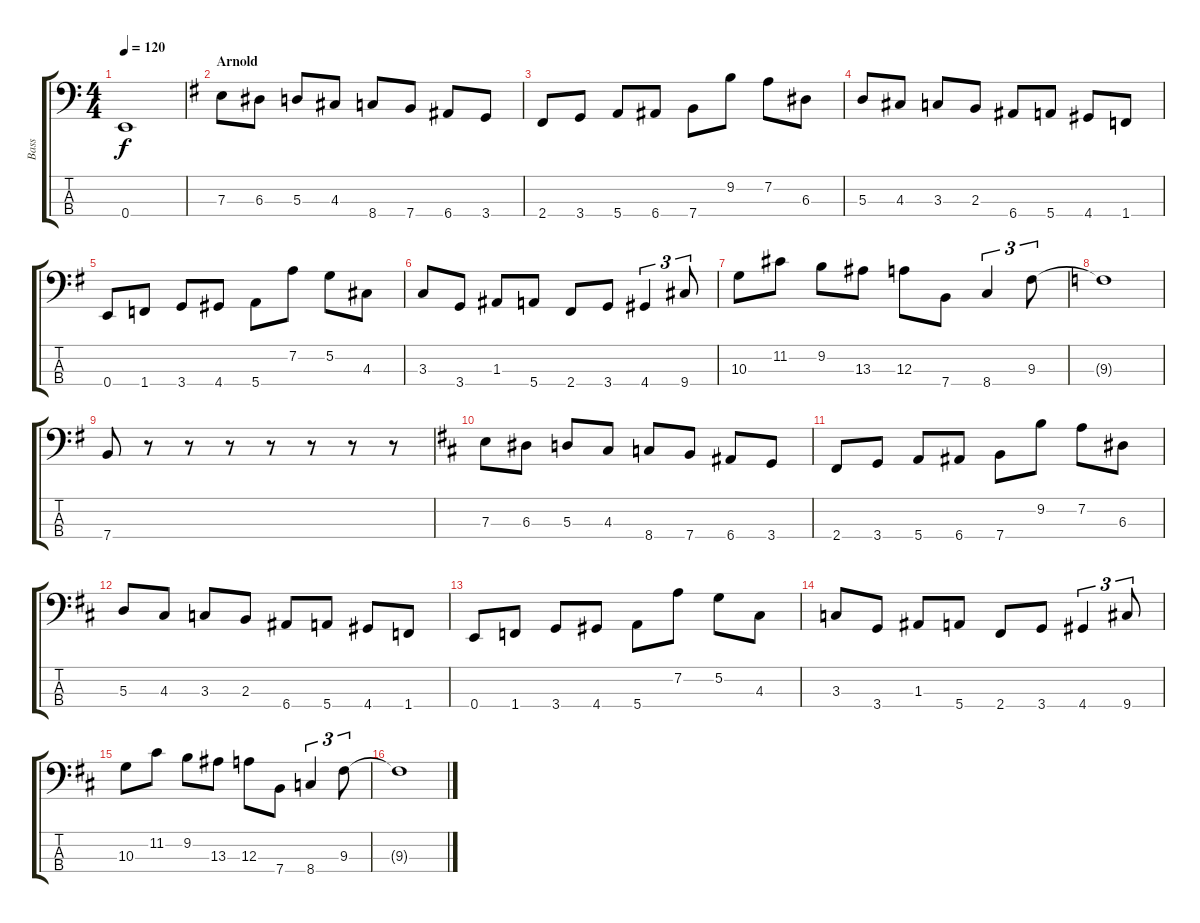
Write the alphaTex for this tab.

\track ("Bass" "Bass") {instrument slapbass1}
\staff {score tabs}
\tuning (G2 D2 A1 E1) {hide}
\ts (4 4)
\tempo 120
\clef f4
\ks c
0.4{t}.1{dy f} |
\section ("" "Arnold")
\ks eminor
7.3.8{instrument acousticbass} 6.3.8 5.3.8 4.3.8 8.4.8 7.4.8 6.4.8 3.4.8 |
2.4.8 3.4.8 5.4.8 6.4.8 7.4.8 9.2.8 7.2.8 6.3.8 |
5.3.8 4.3.8 3.3.8 2.3.8 6.4.8 5.4.8 4.4.8 1.4.8 |
0.4.8 1.4.8 3.4.8 4.4.8 5.4.8 7.2.8 5.2.8 4.3.8 |
3.3.8 3.4.8 1.3.8 5.4.8 2.4.8 3.4.8 4.4.4{tu (3 2)} 9.4.8{tu (3 2)} |
10.3.8 11.2.8 9.2.8 13.3.8 12.3.8 7.4.8 8.4.4{tu (3 2)} 9.3.8{tu (3 2)} |
\ks c
9.3{t}.1 |
\ks eminor
7.4.8 r.8 r.8 r.8 r.8 r.8 r.8 r.8 |
\ks d
7.3.8{instrument acousticbass} 6.3.8 5.3.8 4.3.8 8.4.8 7.4.8 6.4.8 3.4.8 |
2.4.8 3.4.8 5.4.8 6.4.8 7.4.8 9.2.8 7.2.8 6.3.8 |
5.3.8 4.3.8 3.3.8 2.3.8 6.4.8 5.4.8 4.4.8 1.4.8 |
0.4.8 1.4.8 3.4.8 4.4.8 5.4.8 7.2.8 5.2.8 4.3.8 |
3.3.8 3.4.8 1.3.8 5.4.8 2.4.8 3.4.8 4.4.4{tu (3 2)} 9.4.8{tu (3 2)} |
10.3.8 11.2.8 9.2.8 13.3.8 12.3.8 7.4.8 8.4.4{tu (3 2)} 9.3.8{tu (3 2)} |
9.3{t}.1
